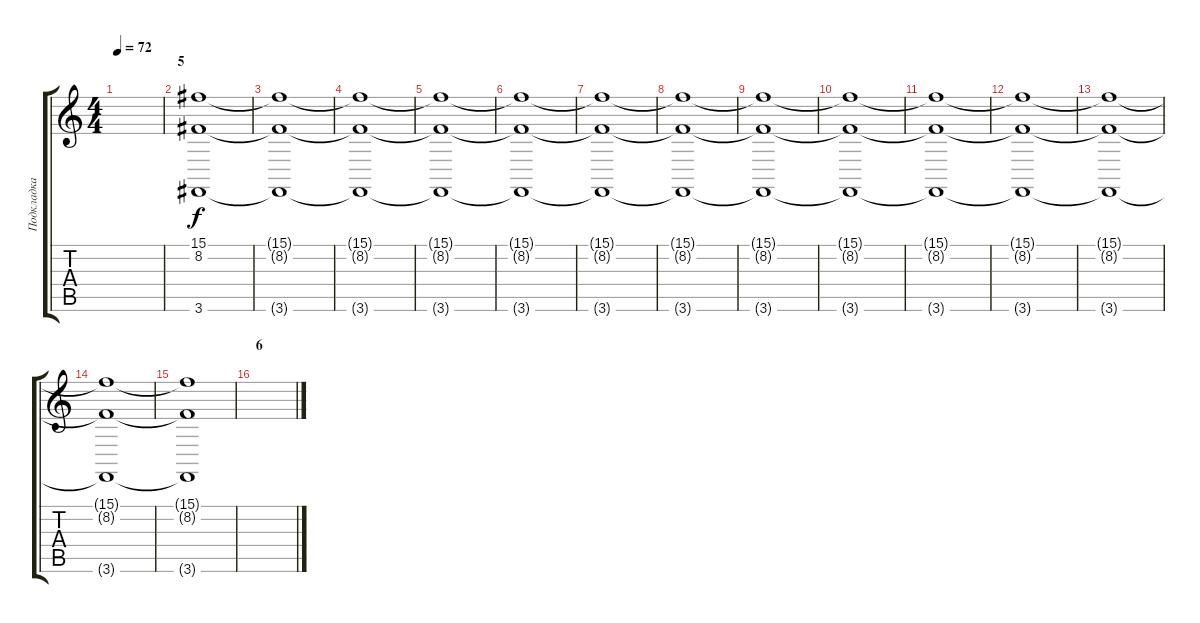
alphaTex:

\track ("Подкладка" "Подкладка") {instrument pad2warm}
\staff {score tabs}
\tuning (Eb4 Bb3 Gb3 Db3 Ab2 Eb2) {hide}
\ts (4 4)
\tempo 72
\clef g2
\ks c
|
\section ("" "5")
(15.1 8.2 3.6).1{dy f volume 7} |
(15.1{t} 8.2{t} 3.6{t}).1 |
(15.1{t} 8.2{t} 3.6{t}).1 |
(15.1{t} 8.2{t} 3.6{t}).1 |
(15.1{t} 8.2{t} 3.6{t}).1 |
(15.1{t} 8.2{t} 3.6{t}).1 |
(15.1{t} 8.2{t} 3.6{t}).1 |
(15.1{t} 8.2{t} 3.6{t}).1 |
(15.1{t} 8.2{t} 3.6{t}).1 |
(15.1{t} 8.2{t} 3.6{t}).1 |
(15.1{t} 8.2{t} 3.6{t}).1 |
(15.1{t} 8.2{t} 3.6{t}).1 |
(15.1{t} 8.2{t} 3.6{t}).1 |
(15.1{t} 8.2{t} 3.6{t}).1 |
\section ("" "6")
